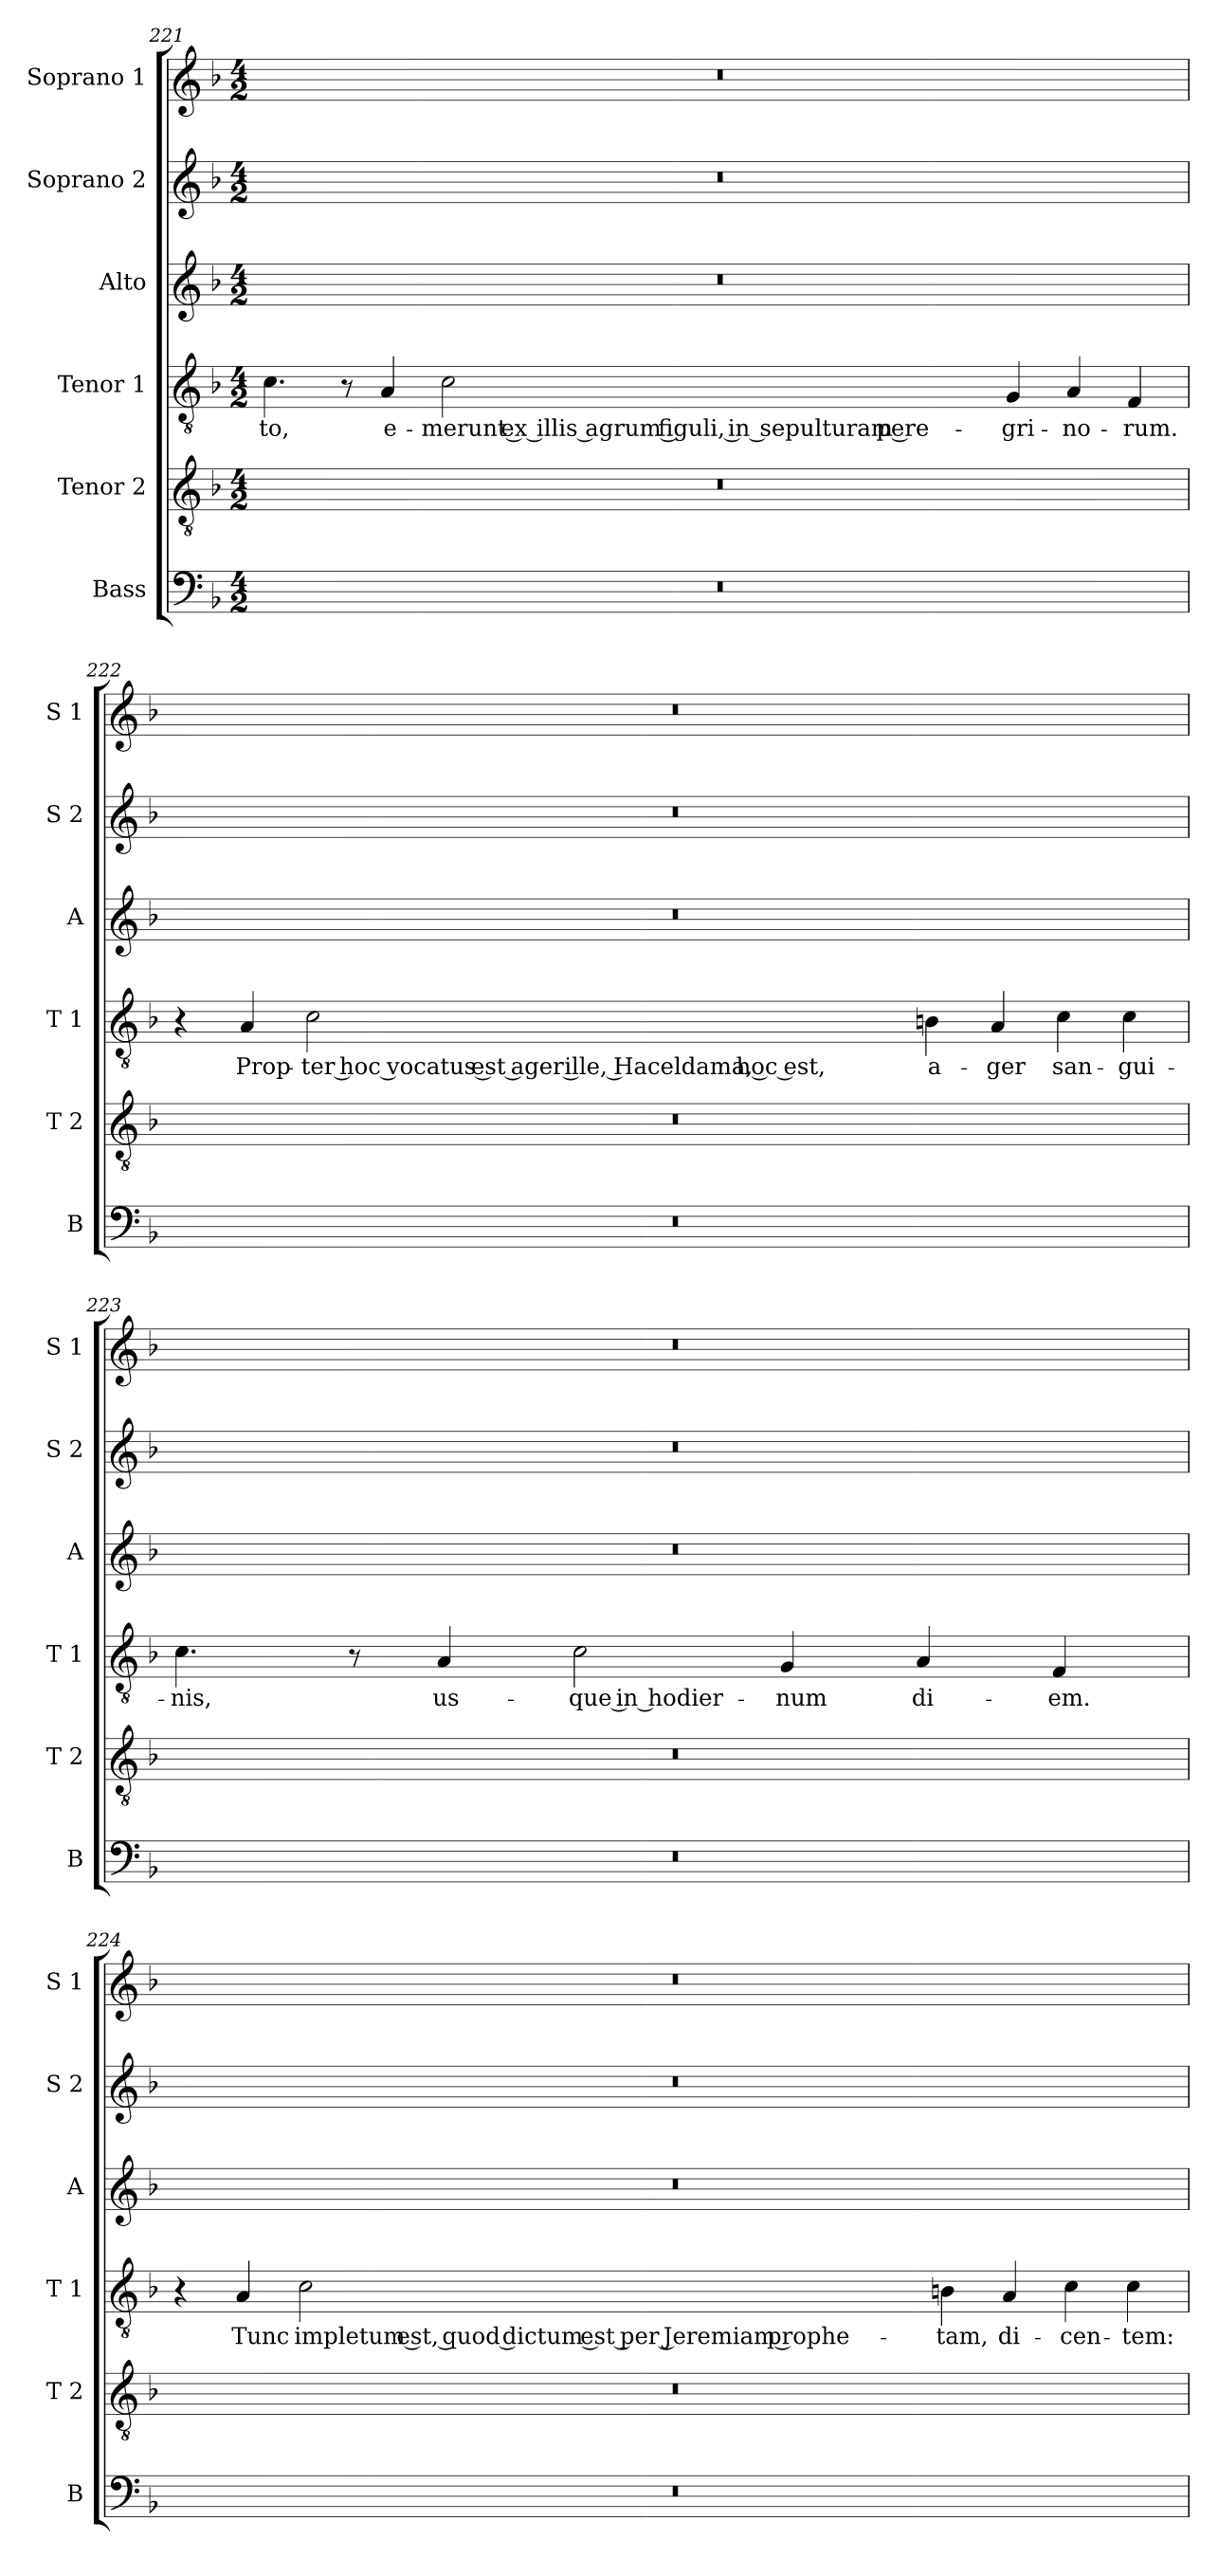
**kern	**kern	**kern	**text	**kern	**kern	**kern
*part6	*part5	*part4	*part4	*part3	*part2	*part1
*staff6	*staff5	*staff4	*staff4	*staff3	*staff2	*staff1
*I"Bass	*I"Tenor 2	*I"Tenor 1	*	*I"Alto	*I"Soprano 2	*I"Soprano 1
*I'B	*I'T 2	*I'T 1	*	*I'A	*I'S 2	*I'S 1
!!LO:LB:g=z
*clefF4	*clefGv2	*clefGv2	*	*clefG2	*clefG2	*clefG2
*k[b-]	*k[b-]	*k[b-]	*	*k[b-]	*k[b-]	*k[b-]
*F:	*F:	*F:	*	*F:	*F:	*F:
*M4/2	*M4/2	*M4/2	*	*M4/2	*M4/2	*M4/2
=221	=221	=221	=221	=221	=221	=221
!	!	!	!LO:LY:b	!	!	!
0r	0r	4.c\	-to,	0r	0r	0r
.	.	8r	.	.	.	.
!	!	!	!LO:LY:b	!	!	!
.	.	4A/	e-	.	.	.
!	!	!	!LO:LY:b	!	!	!
.	.	2c\	-merunt ex illis agrum figuli, in sepulturam pere-	.	.	.
!	!	!	!LO:LY:b	!	!	!
.	.	4G/	-gri-	.	.	.
!	!	!	!LO:LY:b	!	!	!
.	.	4A/	-no-	.	.	.
!	!	!	!LO:LY:b	!	!	!
.	.	4F/	-rum.	.	.	.
!!LO:LB:g=z
=222	=222	=222	=222	=222	=222	=222
0r	0r	4r	.	0r	0r	0r
!	!	!	!LO:LY:b	!	!	!
.	.	4A/	Prop-	.	.	.
!	!	!	!LO:LY:b	!	!	!
.	.	2c\	-ter hoc vocatus est ager ille, Haceldama, hoc est,	.	.	.
!	!	!	!LO:LY:b	!	!	!
.	.	4Bn\	a-	.	.	.
!	!	!	!LO:LY:b	!	!	!
.	.	4A/	-ger	.	.	.
!	!	!	!LO:LY:b	!	!	!
.	.	4c\	san-	.	.	.
!	!	!	!LO:LY:b	!	!	!
.	.	4c\	-gui-	.	.	.
=223	=223	=223	=223	=223	=223	=223
!	!	!	!LO:LY:b	!	!	!
0r	0r	4.c\	-nis,	0r	0r	0r
.	.	8r	.	.	.	.
!	!	!	!LO:LY:b	!	!	!
.	.	4A/	us-	.	.	.
!	!	!	!LO:LY:b	!	!	!
.	.	2c\	-que in hodier-	.	.	.
!	!	!	!LO:LY:b	!	!	!
.	.	4G/	-num	.	.	.
!	!	!	!LO:LY:b	!	!	!
.	.	4A/	di-	.	.	.
!	!	!	!LO:LY:b	!	!	!
.	.	4F/	-em.	.	.	.
!!LO:LB:g=z
=224	=224	=224	=224	=224	=224	=224
0r	0r	4r	.	0r	0r	0r
!	!	!	!LO:LY:b	!	!	!
.	.	4A/	Tunc	.	.	.
!	!	!	!LO:LY:b	!	!	!
.	.	2c\	impletum est, quod dictum est per Jeremiam prophe-	.	.	.
!	!	!	!LO:LY:b	!	!	!
.	.	4Bn\	-tam,	.	.	.
!	!	!	!LO:LY:b	!	!	!
.	.	4A/	di-	.	.	.
!	!	!	!LO:LY:b	!	!	!
.	.	4c\	-cen-	.	.	.
!	!	!	!LO:LY:b	!	!	!
.	.	4c\	-tem:	.	.	.
=	=	=	=	=	=	=
*-	*-	*-	*-	*-	*-	*-
